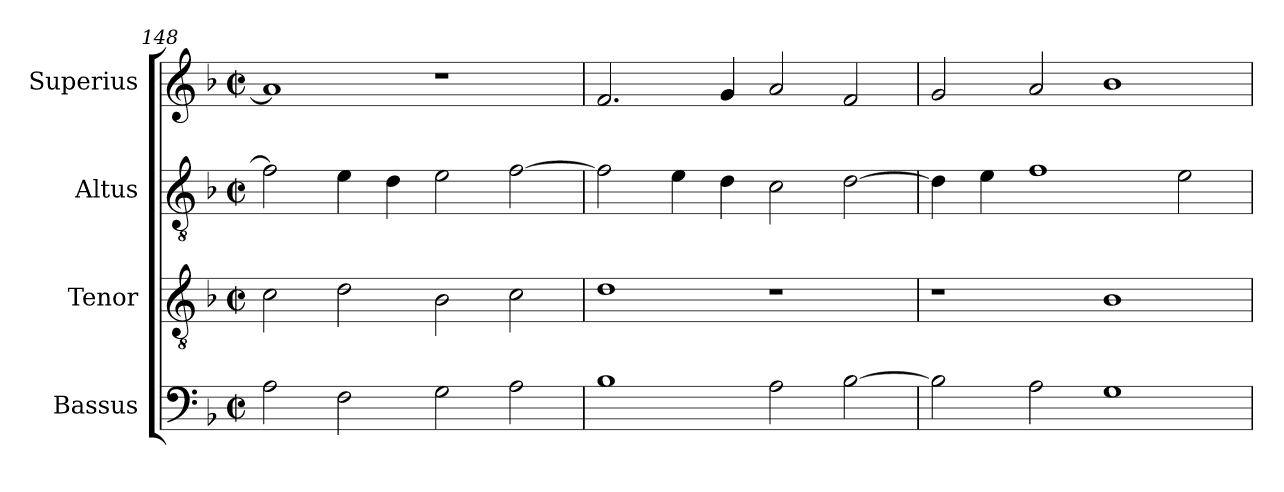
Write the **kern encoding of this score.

**kern	**kern	**kern	**kern
*part4	*part3	*part2	*part1
*staff4	*staff3	*staff2	*staff1
*I"Bassus	*I"Tenor	*I"Altus	*I"Superius
*I'B.	*I'T.	*I'A.	*I'S.
!!LO:LB:g=z
*clefF4	*clefGv2	*clefGv2	*clefG2
*	*ITrd7c12	*ITrd7c12	*
*k[b-]	*k[b-]	*k[b-]	*k[b-]
*F:	*F:	*F:	*F:
*M2/2	*M2/2	*M2/2	*M2/2
*met(c|)	*met(c|)	*met(c|)	*met(c|)
=148	=148	=148	=148
2Ai\	2Ci\	2Fi\]	1ai]
2Fi\	2Di\	4Ei\	.
.	.	4Di\	.
2Gi\	2BB-i\	2Ei\	1r
2Ai\	2Ci\	[>2Fi\	.
=149	=149	=149	=149
1B-i	1Di	2Fi\]	2.fi/
.	.	4Ei\	.
.	.	4Di\	4gi/
2Ai\	1r	2Ci\	2ai/
[>2B-i\	.	[>2Di\	2fi/
=150	=150	=150	=150
2B-i\]	1r	4Di\]	2gi/
.	.	4Ei\	.
2Ai\	.	1Fi	2ai/
1Gi	1BB-i	.	1b-i
.	.	2Ei\	.
=	=	=	=
*-	*-	*-	*-
